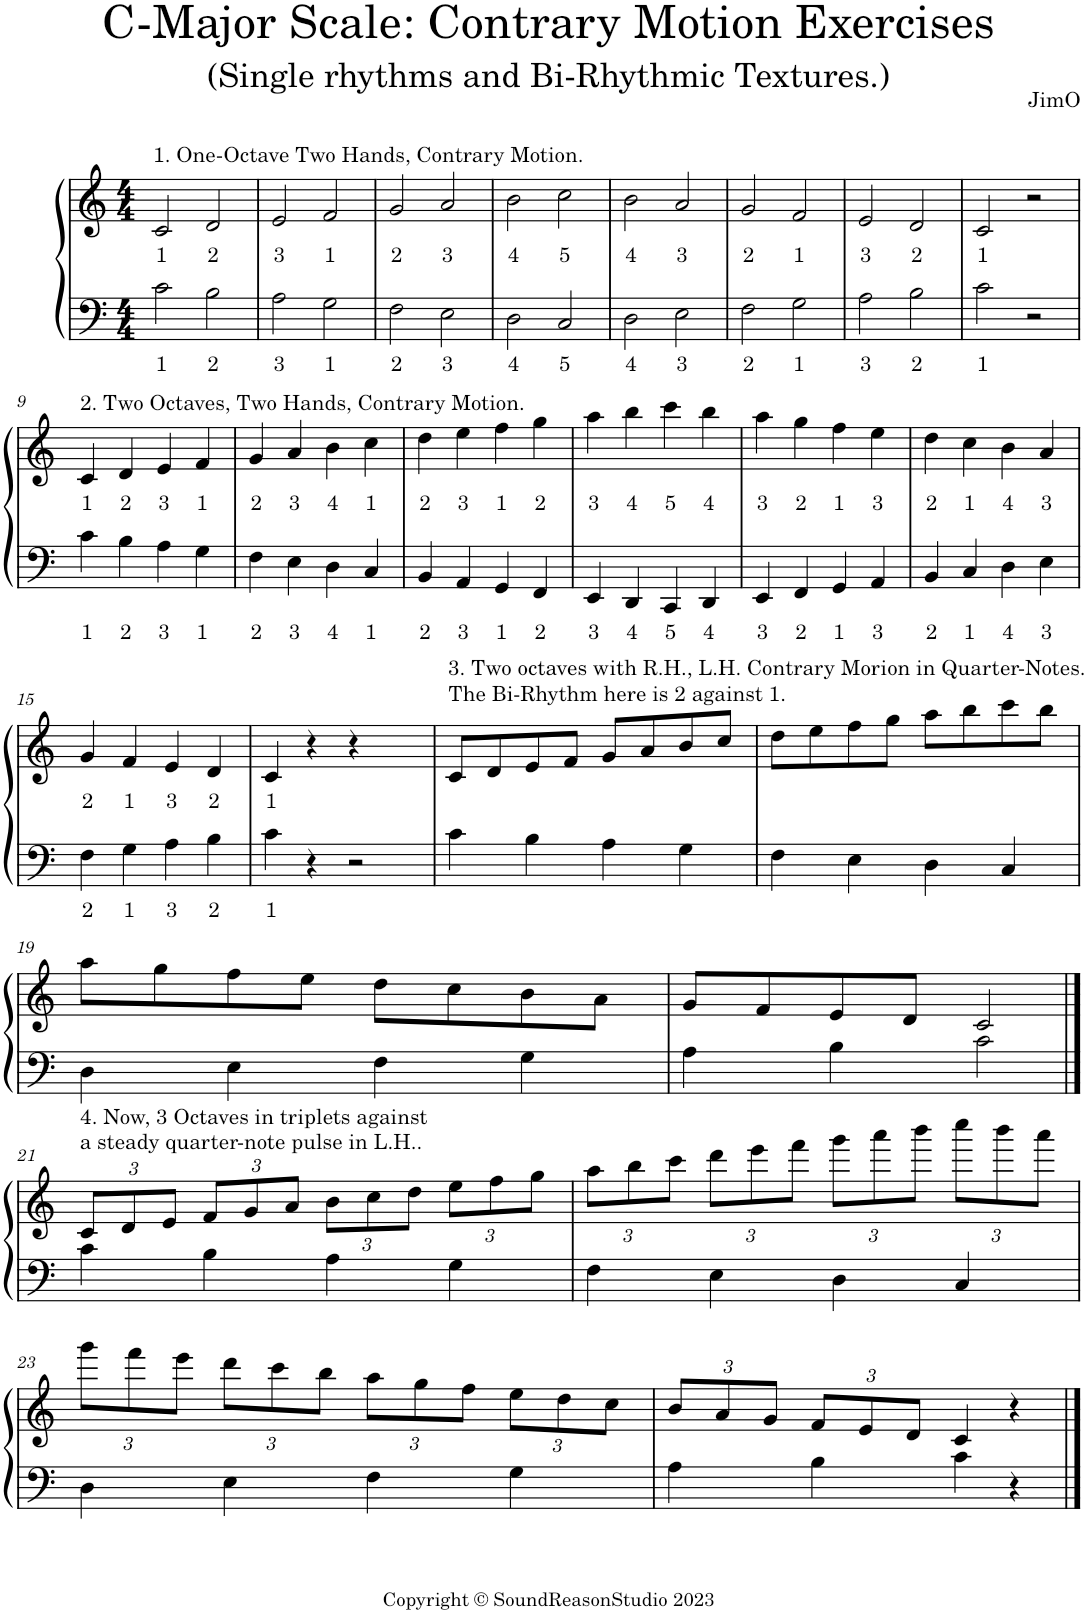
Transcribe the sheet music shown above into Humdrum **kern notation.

**kern	**text	**kern	**text
*part1	*part1	*part1	*part1
*staff2	*staff2	*staff1	*staff1
*I"Piano	*	*	*
*I'Pno.	*	*	*
*clefF4	*	*clefG2	*
*k[]	*	*k[]	*
*M4/4	*	*M4/4	*
=1	=1	=1	=1
!	!	!LO:TX:a:t=1. One-Octave Two Hands, Contrary Motion.	!
!	!LO:LY:b	!	!LO:LY:b
2c\	1	2c/	1
!	!LO:LY:b	!	!LO:LY:b
2B\	2	2d/	2
=2	=2	=2	=2
!	!LO:LY:b	!	!LO:LY:b
2A\	3	2e/	3
!	!LO:LY:b	!	!LO:LY:b
2G\	1	2f/	1
=3	=3	=3	=3
!	!LO:LY:b	!	!LO:LY:b
2F\	2	2g/	2
!	!LO:LY:b	!	!LO:LY:b
2E\	3	2a/	3
=4	=4	=4	=4
!	!LO:LY:b	!	!LO:LY:b
2D\	4	2b\	4
!	!LO:LY:b	!	!LO:LY:b
2C/	5	2cc\	5
=5	=5	=5	=5
!	!LO:LY:b	!	!LO:LY:b
2D\	4	2b\	4
!	!LO:LY:b	!	!LO:LY:b
2E\	3	2a/	3
=6	=6	=6	=6
!	!LO:LY:b	!	!LO:LY:b
2F\	2	2g/	2
!	!LO:LY:b	!	!LO:LY:b
2G\	1	2f/	1
=7	=7	=7	=7
!	!LO:LY:b	!	!LO:LY:b
2A\	3	2e/	3
!	!LO:LY:b	!	!LO:LY:b
2B\	2	2d/	2
=8	=8	=8	=8
!	!LO:LY:b	!	!LO:LY:b
2c\	1	2c/	1
2r	.	2r	.
!!LO:LB:g=z
=9	=9	=9	=9
!	!	!LO:TX:a:t=2. Two Octaves, Two Hands, Contrary Motion.	!
!	!LO:LY:b	!	!LO:LY:b
4c\	1	4c/	1
!	!LO:LY:b	!	!LO:LY:b
4B\	2	4d/	2
!	!LO:LY:b	!	!LO:LY:b
4A\	3	4e/	3
!	!LO:LY:b	!	!LO:LY:b
4G\	1	4f/	1
=10	=10	=10	=10
!	!LO:LY:b	!	!LO:LY:b
4F\	2	4g/	2
!	!LO:LY:b	!	!LO:LY:b
4E\	3	4a/	3
!	!LO:LY:b	!	!LO:LY:b
4D\	4	4b\	4
!	!LO:LY:b	!	!LO:LY:b
4C/	1	4cc\	1
=11	=11	=11	=11
!	!LO:LY:b	!	!LO:LY:b
4BB/	2	4dd\	2
!	!LO:LY:b	!	!LO:LY:b
4AA/	3	4ee\	3
!	!LO:LY:b	!	!LO:LY:b
4GG/	1	4ff\	1
!	!LO:LY:b	!	!LO:LY:b
4FF/	2	4gg\	2
=12	=12	=12	=12
!	!LO:LY:b	!	!LO:LY:b
4EE/	3	4aa\	3
!	!LO:LY:b	!	!LO:LY:b
4DD/	4	4bb\	4
!	!LO:LY:b	!	!LO:LY:b
4CC/	5	4ccc\	5
!	!LO:LY:b	!	!LO:LY:b
4DD/	4	4bb\	4
=13	=13	=13	=13
!	!LO:LY:b	!	!LO:LY:b
4EE/	3	4aa\	3
!	!LO:LY:b	!	!LO:LY:b
4FF/	2	4gg\	2
!	!LO:LY:b	!	!LO:LY:b
4GG/	1	4ff\	1
!	!LO:LY:b	!	!LO:LY:b
4AA/	3	4ee\	3
=14	=14	=14	=14
!	!LO:LY:b	!	!LO:LY:b
4BB/	2	4dd\	2
!	!LO:LY:b	!	!LO:LY:b
4C/	1	4cc\	1
!	!LO:LY:b	!	!LO:LY:b
4D\	4	4b\	4
!	!LO:LY:b	!	!LO:LY:b
4E\	3	4a/	3
!!LO:LB:g=z
=15	=15	=15	=15
!	!LO:LY:b	!	!LO:LY:b
4F\	2	4g/	2
!	!LO:LY:b	!	!LO:LY:b
4G\	1	4f/	1
!	!LO:LY:b	!	!LO:LY:b
4A\	3	4e/	3
!	!LO:LY:b	!	!LO:LY:b
4B\	2	4d/	2
=16	=16	=16	=16
!	!LO:LY:b	!	!LO:LY:b
4c\	1	4c/	1
4r	.	4r	.
2r	.	4r	.
.	.	4ryy	.
=17	=17	=17	=17
!	!	!LO:TX:a:t=3. Two octaves with R.H., L.H. Contrary Morion in Quarter-Notes.	!
!	!	!LO:TX:a:t=The Bi-Rhythm here is 2 against 1.	!
4c\	.	8c/L	.
.	.	8d/	.
4B\	.	8e/	.
.	.	8f/J	.
4A\	.	8g/L	.
.	.	8a/	.
4G\	.	8b/	.
.	.	8cc/J	.
=18	=18	=18	=18
4F\	.	8dd\L	.
.	.	8ee\	.
4E\	.	8ff\	.
.	.	8gg\J	.
4D\	.	8aa\L	.
.	.	8bb\	.
4C/	.	8ccc\	.
.	.	8bb\J	.
!!LO:LB:g=z
=19	=19	=19	=19
4D\	.	8aa\L	.
.	.	8gg\	.
4E\	.	8ff\	.
.	.	8ee\J	.
4F\	.	8dd\L	.
.	.	8cc\	.
4G\	.	8b\	.
.	.	8a\J	.
=20	=20	=20	=20
4A\	.	8g/L	.
.	.	8f/	.
4B\	.	8e/	.
.	.	8d/J	.
2c\	.	2c/	.
!!LO:LB:g=z
==21	==21	==21	==21
*	*	*Xbrackettup	*
!	!	!LO:TX:a:t=4. Now, 3 Octaves in triplets against	!
!	!	!LO:TX:a:t=a steady quarter-note pulse in L.H..	!
4c\	.	12c/L	.
.	.	12d/	.
.	.	12e/J	.
4B\	.	12f/L	.
.	.	12g/	.
.	.	12a/J	.
4A\	.	12b\L	.
.	.	12cc\	.
.	.	12dd\J	.
4G\	.	12ee\L	.
.	.	12ff\	.
.	.	12gg\J	.
=22	=22	=22	=22
4F\	.	12aa\L	.
.	.	12bb\	.
.	.	12ccc\J	.
4E\	.	12ddd\L	.
.	.	12eee\	.
.	.	12fff\J	.
4D\	.	12ggg\L	.
.	.	12aaa\	.
.	.	12bbb\J	.
4C/	.	12cccc\L	.
.	.	12bbb\	.
.	.	12aaa\J	.
!!LO:LB:g=z
=23	=23	=23	=23
4D\	.	12ggg\L	.
.	.	12fff\	.
.	.	12eee\J	.
4E\	.	12ddd\L	.
.	.	12ccc\	.
.	.	12bb\J	.
4F\	.	12aa\L	.
.	.	12gg\	.
.	.	12ff\J	.
4G\	.	12ee\L	.
.	.	12dd\	.
.	.	12cc\J	.
=24	=24	=24	=24
4A\	.	12b/L	.
.	.	12a/	.
.	.	12g/J	.
4B\	.	12f/L	.
.	.	12e/	.
.	.	12d/J	.
4c\	.	4c/	.
4r	.	4r	.
==	==	==	==
*-	*-	*-	*-
